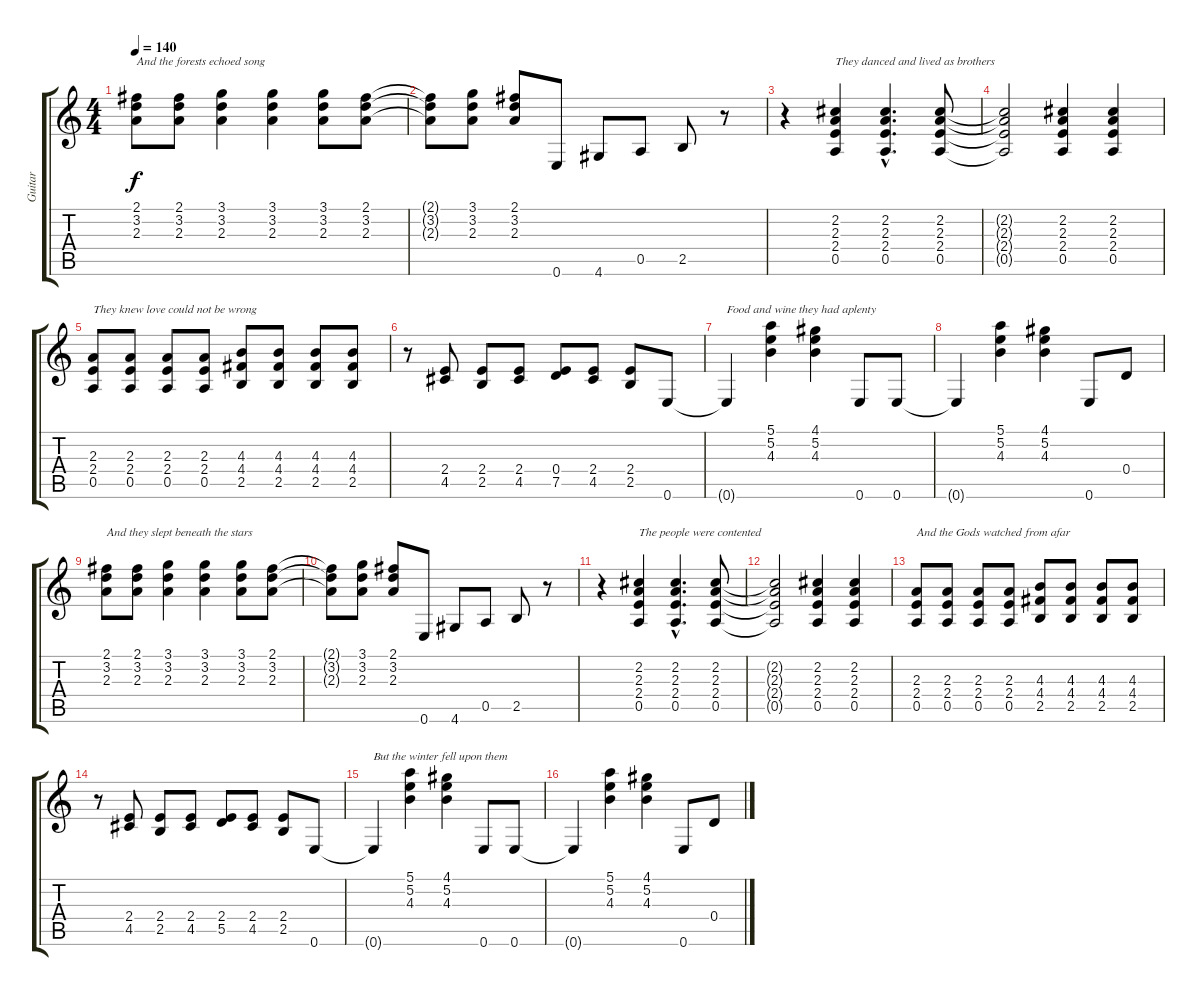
\track ("Guitar" "Guitar") {instrument overdrivenguitar}
\staff {score tabs}
\tuning (E4 B3 G3 D3 A2 E2) {hide}
\ts (4 4)
\tempo 140
\clef g2
\ks c
(2.1 3.2 2.3).8{txt "And the forests echoed song" dy f} (2.1 3.2 2.3).8 (3.1 3.2 2.3).4 (3.1 3.2 2.3).4 (3.1 3.2 2.3).8 (2.1 3.2 2.3).8 |
(2.1{t} 3.2{t} 2.3{t}).8 (3.1 3.2 2.3).8 (2.1 3.2 2.3).8 0.6.8 4.6.8 0.5.8 2.5.8 r.8 |
r.4 (2.2 2.3 2.4 0.5).4{txt "They danced and lived as brothers"} (2.2{hac} 2.3{hac} 2.4{hac} 0.5{hac}).4{d} (2.2 2.3 2.4 0.5).8 |
(2.2{t} 2.3{t} 2.4{t} 0.5{t}).2 (2.2 2.3 2.4 0.5).4 (2.2 2.3 2.4 0.5).4 |
(2.3 2.4 0.5).8{txt "They knew love could not be wrong "} (2.3 2.4 0.5).8 (2.3 2.4 0.5).8 (2.3 2.4 0.5).8 (4.3 4.4 2.5).8 (4.3 4.4 2.5).8 (4.3 4.4 2.5).8 (4.3 4.4 2.5).8 |
r.8 (2.4 4.5).8 (2.4 2.5).8 (2.4 4.5).8 (0.4 7.5).8 (2.4 4.5).8 (2.4 2.5).8 0.6.8 |
0.6{t}.4{txt "Food and wine they had aplenty"} (5.1 5.2 4.3).4 (4.1 5.2 4.3).4 0.6.8 0.6.8 |
0.6{t}.4 (5.1 5.2 4.3).4 (4.1 5.2 4.3).4 0.6.8 0.4.8 |
(2.1 3.2 2.3).8{txt "And they slept beneath the stars"} (2.1 3.2 2.3).8 (3.1 3.2 2.3).4 (3.1 3.2 2.3).4 (3.1 3.2 2.3).8 (2.1 3.2 2.3).8 |
(2.1{t} 3.2{t} 2.3{t}).8 (3.1 3.2 2.3).8 (2.1 3.2 2.3).8 0.6.8 4.6.8 0.5.8 2.5.8 r.8 |
r.4 (2.2 2.3 2.4 0.5).4{txt "The people were contented"} (2.2{hac} 2.3{hac} 2.4{hac} 0.5{hac}).4{d} (2.2 2.3 2.4 0.5).8 |
(2.2{t} 2.3{t} 2.4{t} 0.5{t}).2 (2.2 2.3 2.4 0.5).4 (2.2 2.3 2.4 0.5).4 |
(2.3 2.4 0.5).8{txt "And the Gods watched from afar "} (2.3 2.4 0.5).8 (2.3 2.4 0.5).8 (2.3 2.4 0.5).8 (4.3 4.4 2.5).8 (4.3 4.4 2.5).8 (4.3 4.4 2.5).8 (4.3 4.4 2.5).8 |
r.8 (2.4 4.5).8 (2.4 2.5).8 (2.4 4.5).8 (2.4 5.5).8 (2.4 4.5).8 (2.4 2.5).8 0.6.8 |
0.6{t}.4{txt "But the winter fell upon them"} (5.1 5.2 4.3).4 (4.1 5.2 4.3).4 0.6.8 0.6.8 |
0.6{t}.4 (5.1 5.2 4.3).4 (4.1 5.2 4.3).4 0.6.8 0.4.8
